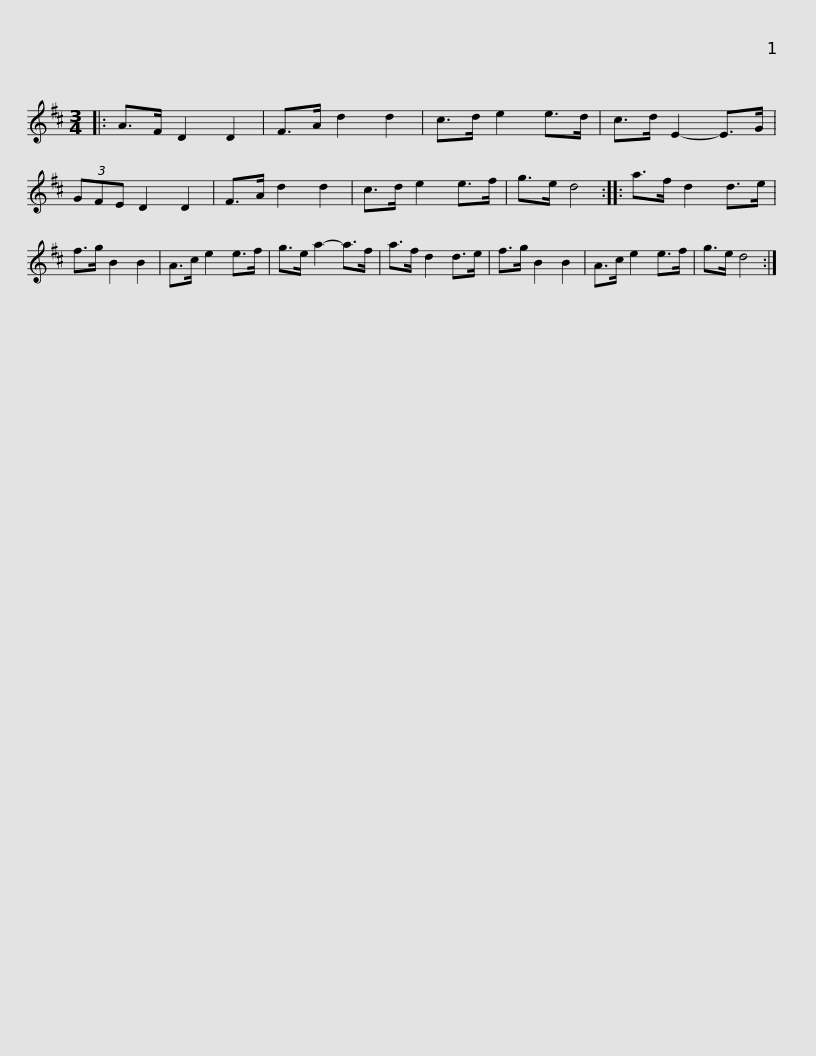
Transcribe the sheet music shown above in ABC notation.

X:1
L:1/8
M:3/4
I:linebreak $
K:D
V:1 treble
V:1
|: A>F D2 D2 | F>A d2 d2 | c>d e2 e>d | c>d E2- E>G | (3GFE D2 D2 | %5
 F>A d2 d2 | c>d e2 e>f | g>e d4 ::$ a>f d2 d>e | f>g B2 B2 | %10
 A>c e2 e>f | g>e a2- a>f | a>f d2 d>e | f>g B2 B2 | A>c e2 e>f | %15
 g>e d4 :| %16
